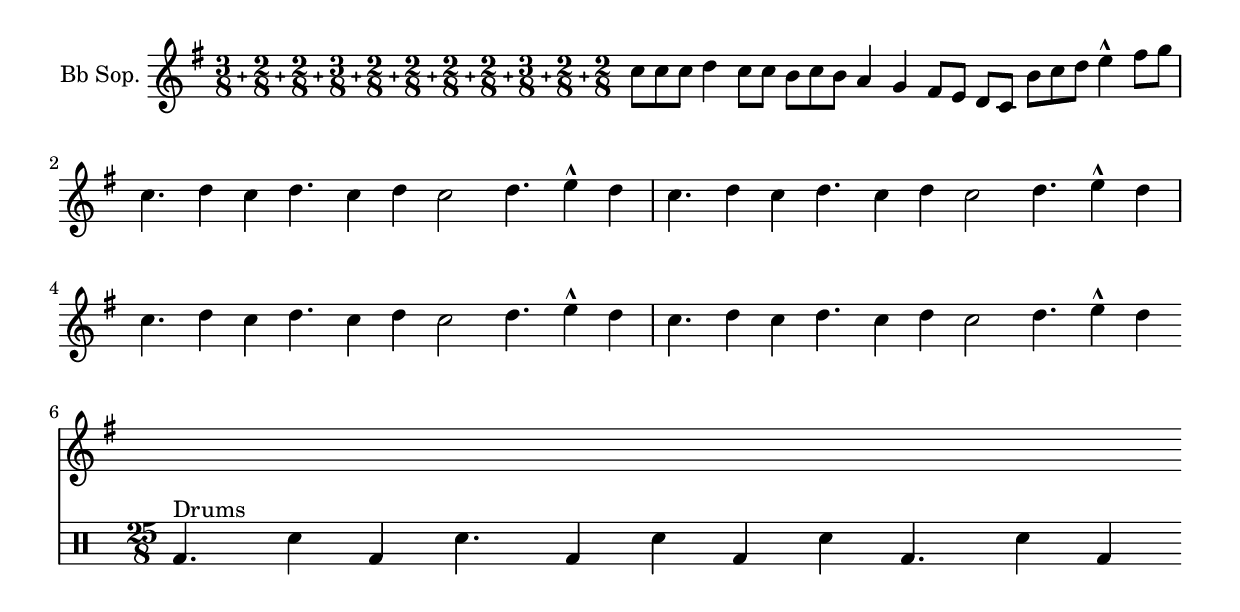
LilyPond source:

%% DO NOT EDIT this file manually; it is automatically
%% generated from LSR http://lsr.dsi.unimi.it
%% Make any changes in LSR itself, or in Documentation/snippets/new/ ,
%% and then run scripts/auxiliar/makelsr.py
%%
%% This file is in the public domain.
\version "2.15.20"

\header {
  lsrtags = "rhythms, percussion"

  texidoc = "
Though the polymetric time signature shown was not the most essential
item here, it has been included to show the beat of this piece (which
is the template of a real Balkan song!).

"
  doctitle = "Heavily customized polymetric time signatures"
} % begin verbatim

#(define plus (markup #:vcenter "+"))
#(define ((custom-time-signature one two three four five six
                                 seven eight nine ten eleven num) grob)
   (grob-interpret-markup grob
                          (markup #:override '(baseline-skip . 0) #:number
                                  (#:line ((#:column (one num)) plus
                                           (#:column (two num)) plus
                                           (#:column (three num)) plus
                                           (#:column (four num)) plus
                                           (#:column (five num)) plus
                                           (#:column (six num)) plus
                                           (#:column (seven num)) plus
                                           (#:column (eight num)) plus
                                           (#:column (nine num)) plus
                                           (#:column (ten num)) plus
                                           (#:column (eleven num)))))))
melody = \relative c'' {
  \set Staff.instrumentName = #"Bb Sop."
  \key g \major
  \time #'(3 2 2 3 2 2 2 2 3 2 2) 25/8
  \override Staff.TimeSignature #'stencil =
    #(custom-time-signature "3" "2" "2" "3" "2" "2"
      "2" "2" "3" "2" "2" "8")
  c8 c c d4 c8 c b c b a4 g fis8 e d c b' c d e4-^ fis8 g \break
  c,4. d4 c4 d4. c4 d c2 d4. e4-^ d4
  c4. d4 c4 d4. c4 d c2 d4. e4-^ d4 \break
  c4. d4 c4 d4. c4 d c2 d4. e4-^ d4
  c4. d4 c4 d4. c4 d c2 d4. e4-^ d4 \break
}

drum = \new DrumStaff \drummode {
  \bar "|:" bd4.^\markup { Drums } sn4 bd \bar ":" sn4.
  bd4 sn \bar ":" bd sn bd4. sn4 bd \bar ":|"
}

{
  \melody
  \drum
}

